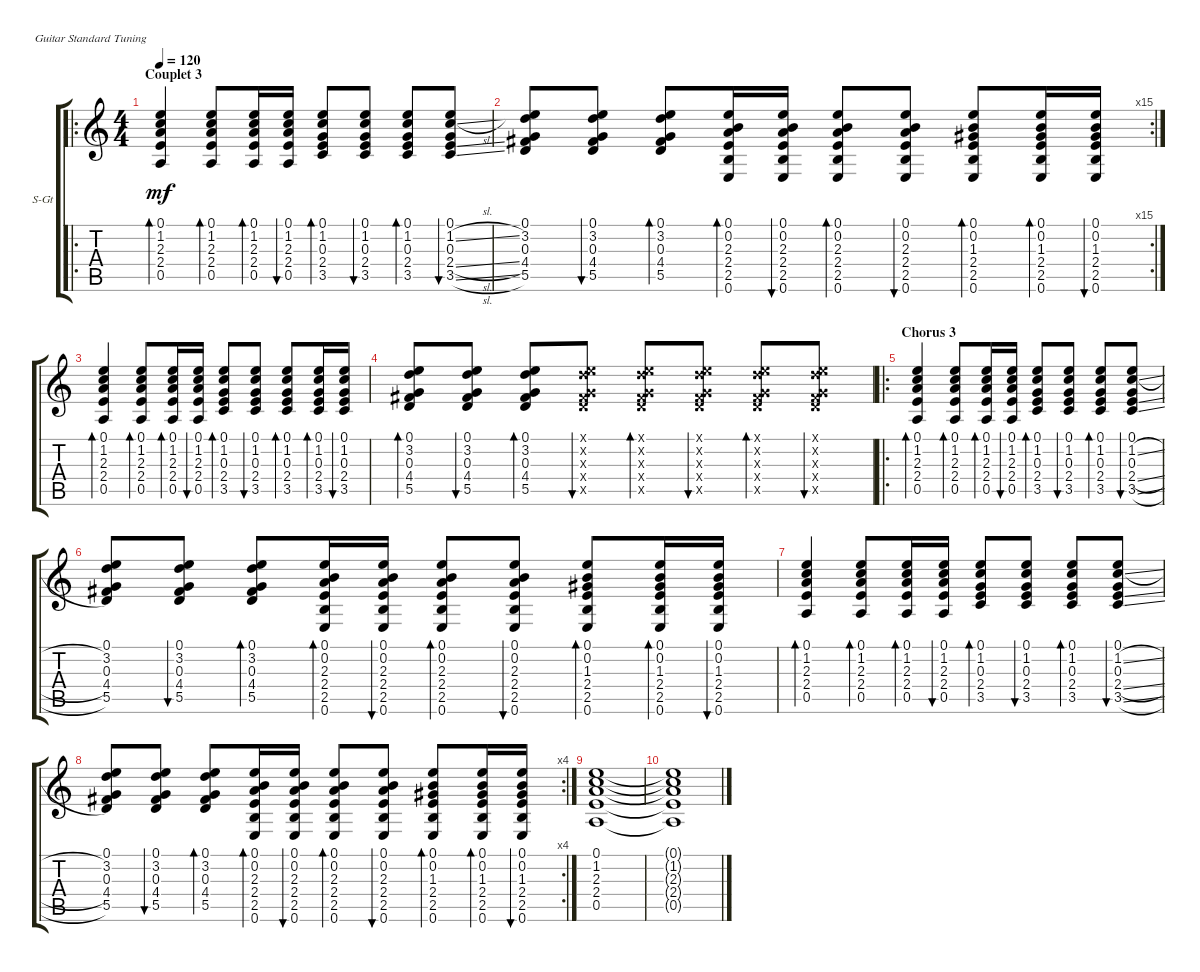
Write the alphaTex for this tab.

\defaultSystemsLayout 4
\bracketExtendMode groupsimilarinstruments
\firstSystemTrackNameOrientation horizontal
\otherSystemsTrackNameOrientation horizontal
\track ("Steel Guitar" "S-Gt") {instrument acousticguitarsteel}
\staff {score tabs}
\tuning (E4 B3 G3 D3 A2 E2)
\ro
\ts (4 4)
\section ("" "Couplet 3")
\tempo 120
\clef g2
\ks aminor
(0.5 2.4 2.3 1.2 0.1).4{bd 30 dy mf} (0.5 2.4 2.3 1.2 0.1).8{bd 30} (0.5 2.4 2.3 1.2 0.1).16{bd 30} (0.5 2.4 2.3 1.2 0.1).16{bu 30} (3.5 2.4 0.3 1.2 0.1).8{bd 30} (3.5 2.4 0.3 1.2 0.1).8{bu 30} (3.5 2.4 0.3 1.2 0.1).8{bd 30} (3.5{sl} 2.4{sl} 0.3 1.2{sl} 0.1).8{bu 30} |
\rc 15
(5.5 0.3 0.1 3.2 4.4).8 (5.5 4.4 0.3 3.2 0.1).8{bu 30} (5.5 4.4 0.3 3.2 0.1).8{bd 30} (2.5 2.4 2.3 0.2 0.1 0.6).16{bd 30} (2.5 2.4 2.3 0.2 0.1 0.6).16{bu 30} (2.5 2.4 2.3 0.2 0.1 0.6).8{bd 30} (2.5 2.4 2.3 0.2 0.1 0.6).8{bu 30} (0.6 2.5 2.4 1.3 0.2 0.1).8{bd 30} (2.5 2.4 1.3 0.2 0.1 0.6).16{bd 30} (2.5 2.4 1.3 0.2 0.1 0.6).16{bu 30} |
(0.5 2.4 2.3 1.2 0.1).4{bd 30} (0.5 2.4 2.3 1.2 0.1).8{bd 30} (0.5 2.4 2.3 1.2 0.1).16{bd 30} (0.5 2.4 2.3 1.2 0.1).16{bu 30} (3.5 2.4 0.3 1.2 0.1).8{bd 30} (3.5 2.4 0.3 1.2 0.1).8{bu 30} (3.5 2.4 0.3 1.2 0.1).8{bd 30} (3.5 2.4 0.3 1.2 0.1).16{bd 30} (3.5 2.4 0.3 1.2 0.1).16{bu 30} |
(5.5 0.3 0.1 3.2 4.4).8{bd 30} (5.5 4.4 0.3 3.2 0.1).8{bu 30} (5.5 4.4 0.3 3.2 0.1).8{bd 30} (5.5{x} 4.4{x} 0.3{x} 3.2{x} 0.1{x}).8{bu 30} (5.5{x} 4.4{x} 0.3{x} 3.2{x} 0.1{x}).8{bd 30} (5.5{x} 4.4{x} 0.3{x} 3.2{x} 0.1{x}).8{bu 30} (5.5{x} 4.4{x} 0.3{x} 3.2{x} 0.1{x}).8{bd 30} (5.5{x} 4.4{x} 0.3{x} 3.2{x} 0.1{x}).8{bu 30} |
\ro
\section ("" "Chorus 3")
(0.5 2.4 2.3 1.2 0.1).4{bd 30} (0.5 2.4 2.3 1.2 0.1).8{bd 30} (0.5 2.4 2.3 1.2 0.1).16{bd 30} (0.5 2.4 2.3 1.2 0.1).16{bu 30} (3.5 2.4 0.3 1.2 0.1).8{bd 30} (3.5 2.4 0.3 1.2 0.1).8{bu 30} (3.5 2.4 0.3 1.2 0.1).8{bd 30} (3.5{sl} 2.4{sl} 0.3 1.2{sl} 0.1).8{bu 30} |
(5.5 0.3 0.1 3.2 4.4).8 (5.5 4.4 0.3 3.2 0.1).8{bu 30} (5.5 4.4 0.3 3.2 0.1).8{bd 30} (2.5 2.4 2.3 0.2 0.1 0.6).16{bd 30} (2.5 2.4 2.3 0.2 0.1 0.6).16{bu 30} (2.5 2.4 2.3 0.2 0.1 0.6).8{bd 30} (2.5 2.4 2.3 0.2 0.1 0.6).8{bu 30} (0.6 2.5 2.4 1.3 0.2 0.1).8{bd 30} (2.5 2.4 1.3 0.2 0.1 0.6).16{bd 30} (2.5 2.4 1.3 0.2 0.1 0.6).16{bu 30} |
(0.5 2.4 2.3 1.2 0.1).4{bd 30} (0.5 2.4 2.3 1.2 0.1).8{bd 30} (0.5 2.4 2.3 1.2 0.1).16{bd 30} (0.5 2.4 2.3 1.2 0.1).16{bu 30} (3.5 2.4 0.3 1.2 0.1).8{bd 30} (3.5 2.4 0.3 1.2 0.1).8{bu 30} (3.5 2.4 0.3 1.2 0.1).8{bd 30} (3.5{sl} 2.4{sl} 0.3 1.2{sl} 0.1).8{bu 30} |
\rc 4
(5.5 0.3 0.1 3.2 4.4).8 (5.5 4.4 0.3 3.2 0.1).8{bu 30} (5.5 4.4 0.3 3.2 0.1).8{bd 30} (2.5 2.4 2.3 0.2 0.1 0.6).16{bd 30} (2.5 2.4 2.3 0.2 0.1 0.6).16{bu 30} (2.5 2.4 2.3 0.2 0.1 0.6).8{bd 30} (2.5 2.4 2.3 0.2 0.1 0.6).8{bu 30} (0.6 2.5 2.4 1.3 0.2 0.1).8{bd 30} (2.5 2.4 1.3 0.2 0.1 0.6).16{bd 30} (2.5 2.4 1.3 0.2 0.1 0.6).16{bu 30} |
(0.5 2.4 2.3 1.2 0.1).1 |
(0.5{t} 2.4{t} 2.3{t} 1.2{t} 0.1{t}).1
